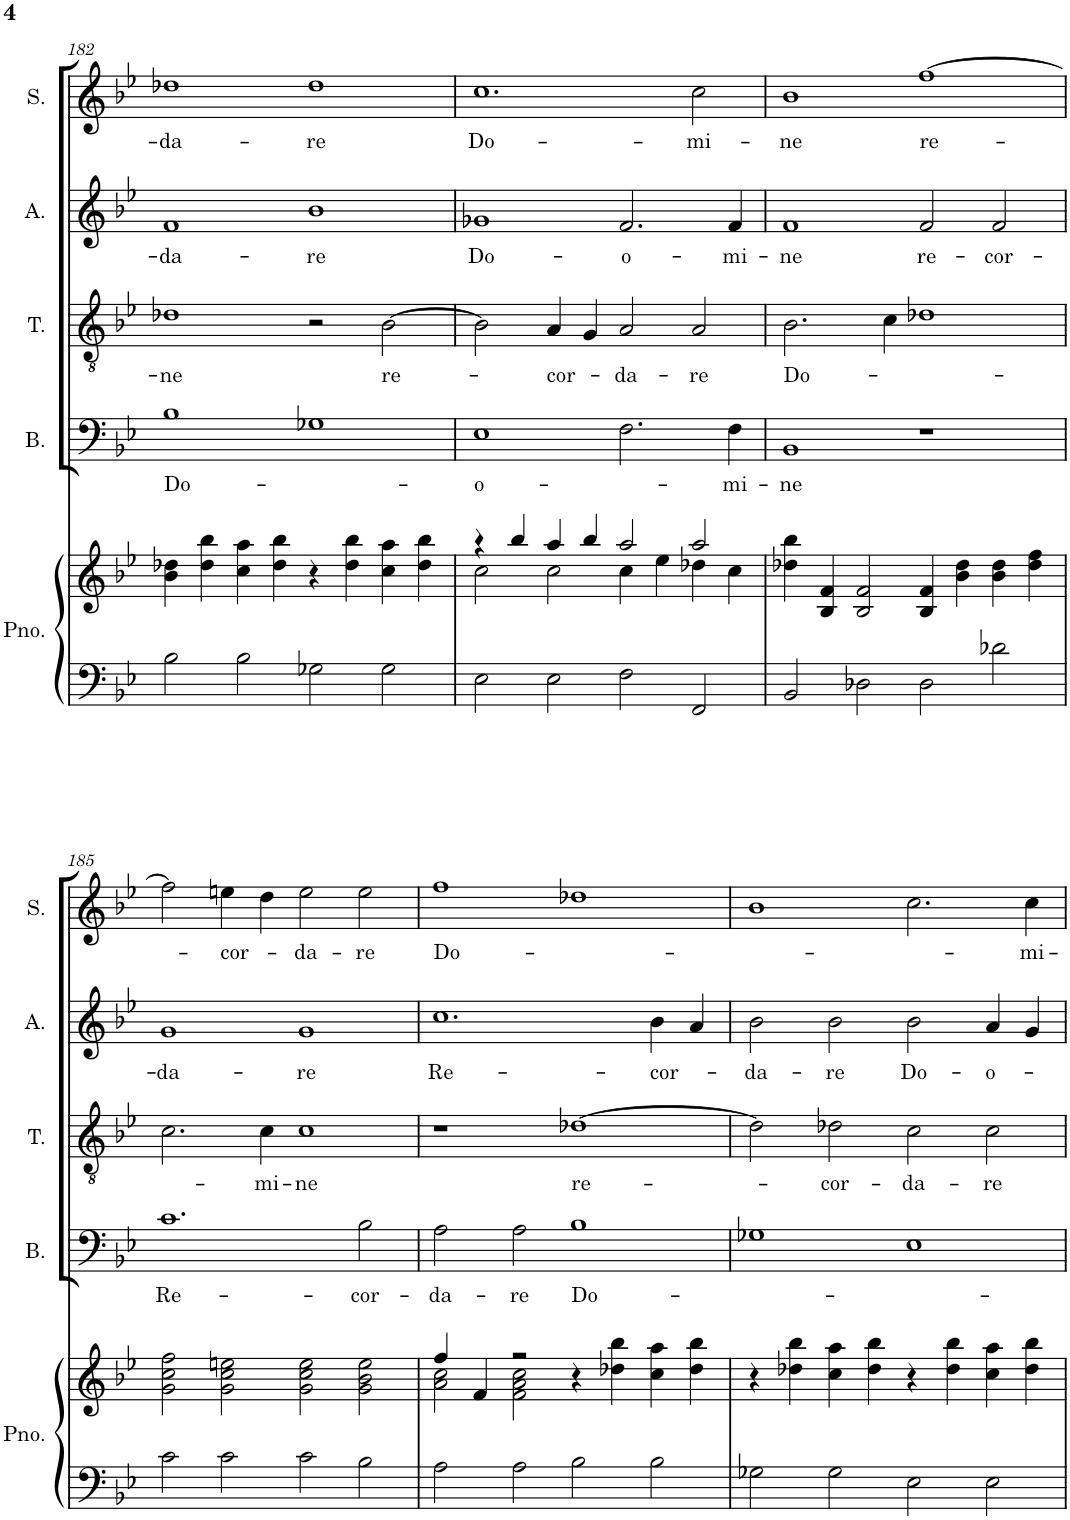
**kern	**kern	**kern	**text	**kern	**text	**kern	**text	**kern	**text
*part5	*part5	*part4	*part4	*part3	*part3	*part2	*part2	*part1	*part1
*staff6	*staff5	*staff4	*staff4	*staff3	*staff3	*staff2	*staff2	*staff1	*staff1
*I"Piano	*	*I"Bass	*	*I"Tenor	*	*I"Alto	*	*I"Soprano	*
*I'Pno.	*	*I'B.	*	*I'T.	*	*I'A.	*	*I'S.	*
!!LO:PB:g=z
*clefF4	*clefG2	*clefF4	*	*clefGv2	*	*clefG2	*	*clefG2	*
*	*	*	*	*	*	*Trd1c2	*	*	*
*k[b-e-]	*k[b-e-]	*k[b-e-]	*	*k[b-e-]	*	*k[b-e-]	*	*k[b-e-]	*
*M4/2	*M4/2	*M4/2	*	*M4/2	*	*M4/2	*	*M4/2	*
=182	=182	=182	=182	=182	=182	=182	=182	=182	=182
!	!	!	!LO:LY:b	!	!LO:LY:b	!	!LO:LY:b	!	!LO:LY:b
2B-\	4b-\ 4dd-X\	1B-	Do-	1d-X	-ne	1f	-da-	1dd-X	-da-
.	4dd-\ 4bb-\	.	.	.	.	.	.	.	.
2B-\	4cc\ 4aa\	.	.	.	.	.	.	.	.
.	4dd-\ 4bb-\	.	.	.	.	.	.	.	.
!	!	!	!	!	!	!	!LO:LY:b	!	!LO:LY:b
2G-X\	4r	1G-X	.	2r	.	1b-	-re	1dd-	-re
.	4dd-\ 4bb-\	.	.	.	.	.	.	.	.
!	!	!	!	!	!LO:LY:b	!	!	!	!
2G-\	4cc\ 4aa\	.	.	[2B-\	re-	.	.	.	.
.	4dd-\ 4bb-\	.	.	.	.	.	.	.	.
=183	=183	=183	=183	=183	=183	=183	=183	=183	=183
*	*^	*	*	*	*	*	*	*	*
!	!	!	!	!LO:LY:b	!	!	!	!LO:LY:b	!	!LO:LY:b
2E-\	4r	2cc\	1E-	-o-	2B-\]	.	1g-X	Do-	1.cc	Do-
.	4bb-/	.	.	.	.	.	.	.	.	.
!	!	!	!	!	!	!LO:LY:b	!	!	!	!
2E-\	4aa/	2cc\	.	.	4A/	-cor-	.	.	.	.
.	4bb-/	.	.	.	4G/	.	.	.	.	.
!	!	!	!	!	!	!LO:LY:b	!	!LO:LY:b	!	!
2F\	2aa/	4cc\	2.F\	.	2A/	-da-	2.f/	-o-	.	.
.	.	4ee-\	.	.	.	.	.	.	.	.
!	!	!	!	!	!	!LO:LY:b	!	!	!	!LO:LY:b
2FF/	2aa/	4dd-X\	.	.	2A/	-re	.	.	2cc\	-mi-
!	!	!	!	!LO:LY:b	!	!	!	!LO:LY:b	!	!
.	.	4cc\	4F\	-mi-	.	.	4f/	-mi-	.	.
=184	=184	=184	=184	=184	=184	=184	=184	=184	=184	=184
!	!	!	!	!LO:LY:b	!	!LO:LY:b	!	!LO:LY:b	!	!LO:LY:b
*	*v	*v	*	*	*	*	*	*	*	*
2BB-/	4dd-X\ 4bb-\	1BB-	-ne	2.B-\	Do-	1f	-ne	1b-	-ne
.	4B-/ 4f/	.	.	.	.	.	.	.	.
2D-X\	2B-/ 2f/	.	.	.	.	.	.	.	.
.	.	.	.	4c\	.	.	.	.	.
!	!	!	!	!	!	!	!LO:LY:b	!	!LO:LY:b
2D-\	4B-/ 4f/	1r	.	1d-X	.	2f/	re-	[1ff	re-
.	4b-\ 4dd-\	.	.	.	.	.	.	.	.
!	!	!	!	!	!	!	!LO:LY:b	!	!
2d-X\	4b-\ 4dd-\	.	.	.	.	2f/	-cor-	.	.
.	4dd-\ 4ff\	.	.	.	.	.	.	.	.
!!LO:LB:g=z
=185	=185	=185	=185	=185	=185	=185	=185	=185	=185
!	!	!	!LO:LY:b	!	!	!	!LO:LY:b	!	!
2c\	2g\ 2cc\ 2ff\	1.c	Re-	2.c\	.	1g	-da-	2ff\]	.
!	!	!	!	!	!	!	!	!	!LO:LY:b
2c\	2g\ 2cc\ 2een\	.	.	.	.	.	.	4een\	-cor-
!	!	!	!	!	!LO:LY:b	!	!	!	!
.	.	.	.	4c\	-mi-	.	.	4dd\	.
!	!	!	!	!	!LO:LY:b	!	!LO:LY:b	!	!LO:LY:b
2c\	2g\ 2cc\ 2ee\	.	.	1c	-ne	1g	-re	2ee\	-da-
!	!	!	!LO:LY:b	!	!	!	!	!	!LO:LY:b
2B-\	2g\ 2b-\ 2ee\	2B-\	-cor-	.	.	.	.	2ee\	-re
=186	=186	=186	=186	=186	=186	=186	=186	=186	=186
*	*^	*	*	*	*	*	*	*	*
!	!	!	!	!LO:LY:b	!	!	!	!LO:LY:b	!	!LO:LY:b
2A\	4ff/	2a\ 2cc\	2A\	-da-	1r	.	1.cc	Re-	1ff	Do-
.	4f/	.	.	.	.	.	.	.	.	.
!	!	!	!	!LO:LY:b	!	!	!	!	!	!
2A\	2r	2f\ 2a\ 2cc\	2A\	-re	.	.	.	.	.	.
!	!	!	!	!LO:LY:b	!	!LO:LY:b	!	!	!	!
2B-\	4r	1ryy	1B-	Do-	[1d-X	re-	.	.	1dd-X	.
.	4dd-X\ 4bb-\	.	.	.	.	.	.	.	.	.
!	!	!	!	!	!	!	!	!LO:LY:b	!	!
2B-\	4cc\ 4aa\	.	.	.	.	.	4b-\	-cor-	.	.
.	4dd-\ 4bb-\	.	.	.	.	.	4a/	.	.	.
*	*v	*v	*	*	*	*	*	*	*	*
=187	=187	=187	=187	=187	=187	=187	=187	=187	=187
!	!	!	!	!	!	!	!LO:LY:b	!	!
2G-X\	4r	1G-X	.	2d-\]	.	2b-\	-da-	1b-	.
.	4dd-X\ 4bb-\	.	.	.	.	.	.	.	.
!	!	!	!	!	!LO:LY:b	!	!LO:LY:b	!	!
2G-\	4cc\ 4aa\	.	.	2d-X\	-cor-	2b-\	-re	.	.
.	4dd-\ 4bb-\	.	.	.	.	.	.	.	.
!	!	!	!	!	!LO:LY:b	!	!LO:LY:b	!	!
2E-\	4r	1E-	.	2c\	-da-	2b-\	Do-	2.cc\	.
.	4dd-\ 4bb-\	.	.	.	.	.	.	.	.
!	!	!	!	!	!LO:LY:b	!	!LO:LY:b	!	!
2E-\	4cc\ 4aa\	.	.	2c\	-re	4a/	-o-	.	.
!	!	!	!	!	!	!	!	!	!LO:LY:b
.	4dd-\ 4bb-\	.	.	.	.	4g/	.	4cc\	-mi-
=	=	=	=	=	=	=	=	=	=
*-	*-	*-	*-	*-	*-	*-	*-	*-	*-
